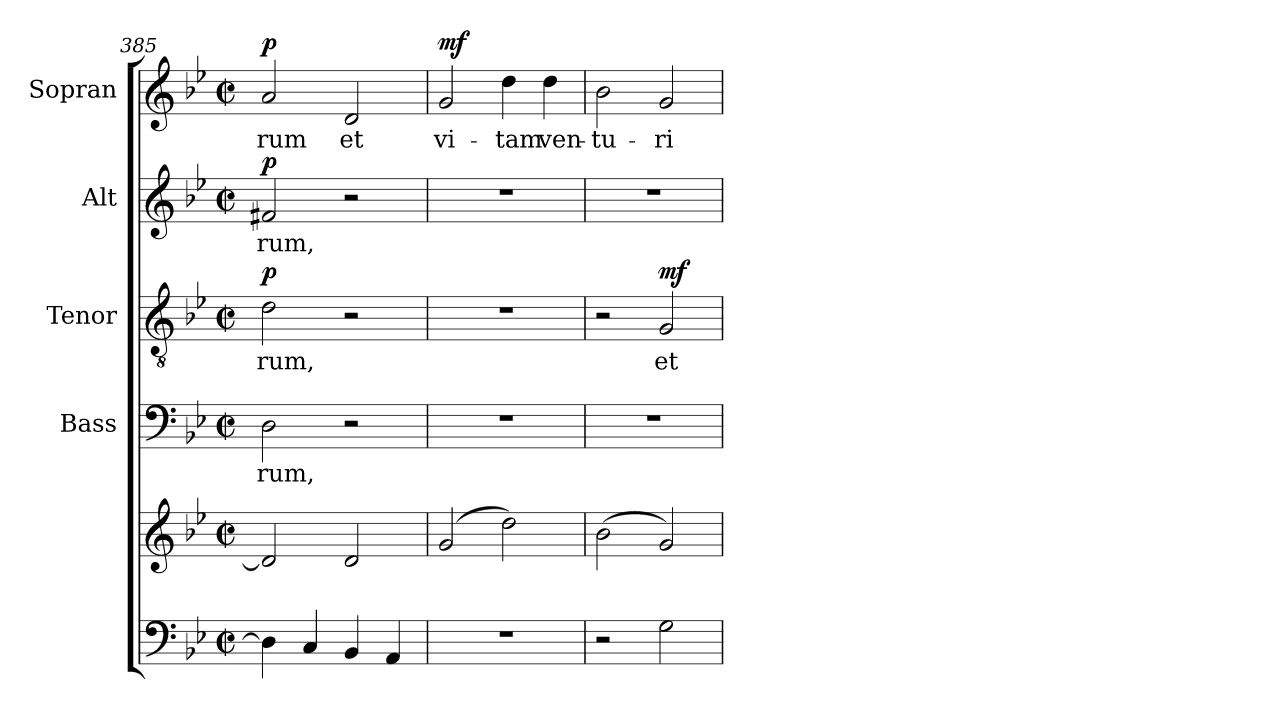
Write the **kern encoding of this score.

**kern	**kern	**kern	**text	**kern	**text	**dynam	**kern	**text	**dynam	**kern	**text	**dynam
*part5	*part5	*part4	*part4	*part3	*part3	*part3	*part2	*part2	*part2	*part1	*part1	*part1
*staff6	*staff5	*staff4	*staff4	*staff3	*staff3	*staff3	*staff2	*staff2	*staff2	*staff1	*staff1	*staff1
*	*	*I"Bass	*	*I"Tenor	*	*	*I"Alt	*	*	*I"Sopran	*	*
*	*	*I'B.	*	*I'T.	*	*	*I'A.	*	*	*I'S.	*	*
*clefF4	*clefG2	*clefF4	*	*clefGv2	*	*	*clefG2	*	*	*clefG2	*	*
*k[b-e-]	*k[b-e-]	*k[b-e-]	*	*k[b-e-]	*	*	*k[b-e-]	*	*	*k[b-e-]	*	*
*B-:	*B-:	*B-:	*	*B-:	*	*	*B-:	*	*	*B-:	*	*
*M2/2	*M2/2	*M2/2	*	*M2/2	*	*	*M2/2	*	*	*M2/2	*	*
*met(c|)	*met(c|)	*met(c|)	*	*met(c|)	*	*	*met(c|)	*	*	*met(c|)	*	*
=385	=385	=385	=385	=385	=385	=385	=385	=385	=385	=385	=385	=385
!	!	!	!LO:LY:b	!	!LO:LY:b	!LO:DY:a	!	!LO:LY:b	!LO:DY:a	!	!LO:LY:b	!LO:DY:a
4D\]	2d/]	2D\	-rum,	2d\	-rum,	p	2f#X/	-rum,	p	2a/	-rum	p
4C/	.	.	.	.	.	.	.	.	.	.	.	.
!	!	!	!	!	!	!	!	!	!	!	!LO:LY:b	!
4BB-/	2d/	2r	.	2r	.	.	2r	.	.	2d/	et	.
4AA/	.	.	.	.	.	.	.	.	.	.	.	.
=386	=386	=386	=386	=386	=386	=386	=386	=386	=386	=386	=386	=386
!	!	!	!	!	!	!	!	!	!	!	!LO:LY:b	!LO:DY:a
1r	(2g/	1r	.	1r	.	.	1r	.	.	2g/	vi-	mf
!	!	!	!	!	!	!	!	!	!	!	!LO:LY:b	!
.	2dd\)	.	.	.	.	.	.	.	.	4dd\	-tam	.
!	!	!	!	!	!	!	!	!	!	!	!LO:LY:b	!
.	.	.	.	.	.	.	.	.	.	4dd\	ven-	.
=387	=387	=387	=387	=387	=387	=387	=387	=387	=387	=387	=387	=387
!	!	!	!	!	!	!	!	!	!	!	!LO:LY:b	!
2r	(>2b-\	1r	.	2r	.	.	1r	.	.	2b-\	-tu-	.
!	!	!	!	!	!LO:LY:b	!LO:DY:a	!	!	!	!	!LO:LY:b	!
2G\	2g/)	.	.	2G/	et	mf	.	.	.	2g/	-ri	.
=	=	=	=	=	=	=	=	=	=	=	=	=
*-	*-	*-	*-	*-	*-	*-	*-	*-	*-	*-	*-	*-
